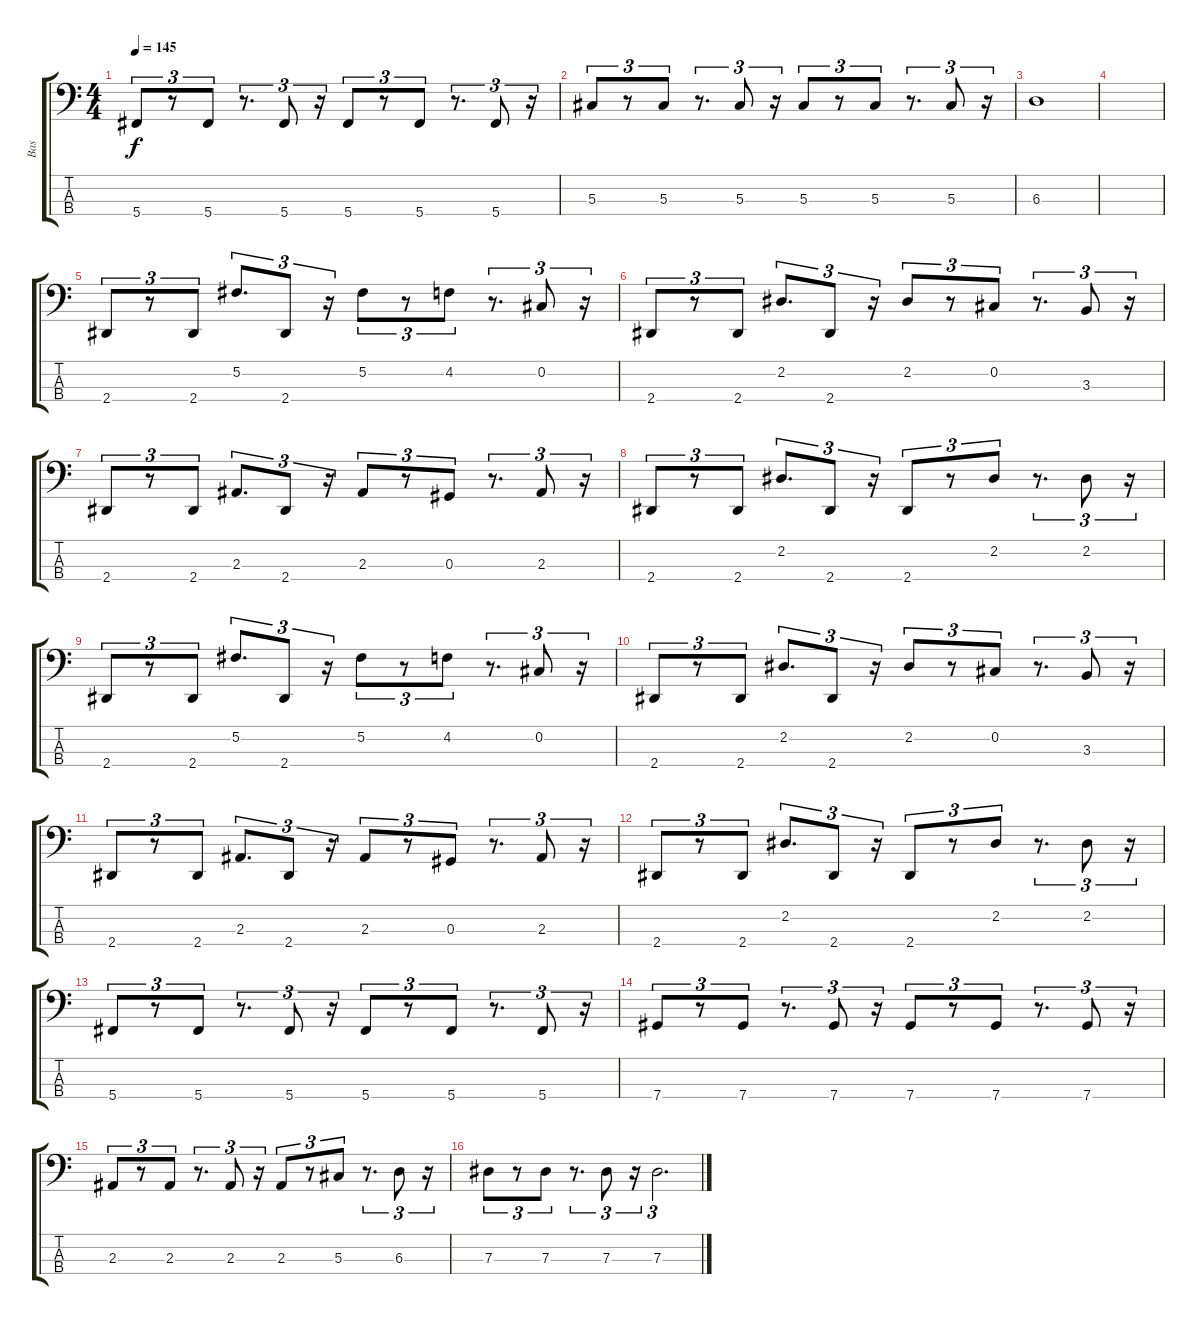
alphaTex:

\track ("Bas" "Bas") {instrument electricbassfinger}
\staff {score tabs}
\tuning (Gb2 Db2 Ab1 Db1) {hide}
\ts (4 4)
\tempo 145
\clef f4
\ks c
5.4.8{tu (3 2) dy f} r.8{tu (3 2)} 5.4.8{tu (3 2)} r.8{d tu (3 2)} 5.4.8{tu (3 2)} r.16{tu (3 2)} 5.4.8{tu (3 2)} r.8{tu (3 2)} 5.4.8{tu (3 2)} r.8{d tu (3 2)} 5.4.8{tu (3 2)} r.16{tu (3 2)} |
5.3.8{tu (3 2)} r.8{tu (3 2)} 5.3.8{tu (3 2)} r.8{d tu (3 2)} 5.3.8{tu (3 2)} r.16{tu (3 2)} 5.3.8{tu (3 2)} r.8{tu (3 2)} 5.3.8{tu (3 2)} r.8{d tu (3 2)} 5.3.8{tu (3 2)} r.16{tu (3 2)} |
6.3.1 |
|
2.4.8{tu (3 2)} r.8{tu (3 2)} 2.4.8{tu (3 2)} 5.2.8{d tu (3 2)} 2.4.8{tu (3 2)} r.16{tu (3 2)} 5.2.8{tu (3 2)} r.8{tu (3 2)} 4.2.8{tu (3 2)} r.8{d tu (3 2)} 0.2.8{tu (3 2)} r.16{tu (3 2)} |
2.4.8{tu (3 2)} r.8{tu (3 2)} 2.4.8{tu (3 2)} 2.2.8{d tu (3 2)} 2.4.8{tu (3 2)} r.16{tu (3 2)} 2.2.8{tu (3 2)} r.8{tu (3 2)} 0.2.8{tu (3 2)} r.8{d tu (3 2)} 3.3.8{tu (3 2)} r.16{tu (3 2)} |
2.4.8{tu (3 2)} r.8{tu (3 2)} 2.4.8{tu (3 2)} 2.3.8{d tu (3 2)} 2.4.8{tu (3 2)} r.16{tu (3 2)} 2.3.8{tu (3 2)} r.8{tu (3 2)} 0.3.8{tu (3 2)} r.8{d tu (3 2)} 2.3.8{tu (3 2)} r.16{tu (3 2)} |
2.4.8{tu (3 2)} r.8{tu (3 2)} 2.4.8{tu (3 2)} 2.2.8{d tu (3 2)} 2.4.8{tu (3 2)} r.16{tu (3 2)} 2.4.8{tu (3 2)} r.8{tu (3 2)} 2.2.8{tu (3 2)} r.8{d tu (3 2)} 2.2.8{tu (3 2)} r.16{tu (3 2)} |
2.4.8{tu (3 2)} r.8{tu (3 2)} 2.4.8{tu (3 2)} 5.2.8{d tu (3 2)} 2.4.8{tu (3 2)} r.16{tu (3 2)} 5.2.8{tu (3 2)} r.8{tu (3 2)} 4.2.8{tu (3 2)} r.8{d tu (3 2)} 0.2.8{tu (3 2)} r.16{tu (3 2)} |
2.4.8{tu (3 2)} r.8{tu (3 2)} 2.4.8{tu (3 2)} 2.2.8{d tu (3 2)} 2.4.8{tu (3 2)} r.16{tu (3 2)} 2.2.8{tu (3 2)} r.8{tu (3 2)} 0.2.8{tu (3 2)} r.8{d tu (3 2)} 3.3.8{tu (3 2)} r.16{tu (3 2)} |
2.4.8{tu (3 2)} r.8{tu (3 2)} 2.4.8{tu (3 2)} 2.3.8{d tu (3 2)} 2.4.8{tu (3 2)} r.16{tu (3 2)} 2.3.8{tu (3 2)} r.8{tu (3 2)} 0.3.8{tu (3 2)} r.8{d tu (3 2)} 2.3.8{tu (3 2)} r.16{tu (3 2)} |
2.4.8{tu (3 2)} r.8{tu (3 2)} 2.4.8{tu (3 2)} 2.2.8{d tu (3 2)} 2.4.8{tu (3 2)} r.16{tu (3 2)} 2.4.8{tu (3 2)} r.8{tu (3 2)} 2.2.8{tu (3 2)} r.8{d tu (3 2)} 2.2.8{tu (3 2)} r.16{tu (3 2)} |
5.4.8{tu (3 2)} r.8{tu (3 2)} 5.4.8{tu (3 2)} r.8{d tu (3 2)} 5.4.8{tu (3 2)} r.16{tu (3 2)} 5.4.8{tu (3 2)} r.8{tu (3 2)} 5.4.8{tu (3 2)} r.8{d tu (3 2)} 5.4.8{tu (3 2)} r.16{tu (3 2)} |
7.4.8{tu (3 2)} r.8{tu (3 2)} 7.4.8{tu (3 2)} r.8{d tu (3 2)} 7.4.8{tu (3 2)} r.16{tu (3 2)} 7.4.8{tu (3 2)} r.8{tu (3 2)} 7.4.8{tu (3 2)} r.8{d tu (3 2)} 7.4.8{tu (3 2)} r.16{tu (3 2)} |
2.3.8{tu (3 2)} r.8{tu (3 2)} 2.3.8{tu (3 2)} r.8{d tu (3 2)} 2.3.8{tu (3 2)} r.16{tu (3 2)} 2.3.8{tu (3 2)} r.8{tu (3 2)} 5.3.8{tu (3 2)} r.8{d tu (3 2)} 6.3.8{tu (3 2)} r.16{tu (3 2)} |
7.3.8{tu (3 2)} r.8{tu (3 2)} 7.3.8{tu (3 2)} r.8{d tu (3 2)} 7.3.8{tu (3 2)} r.16{tu (3 2)} 7.3.2{d tu (3 2)}
